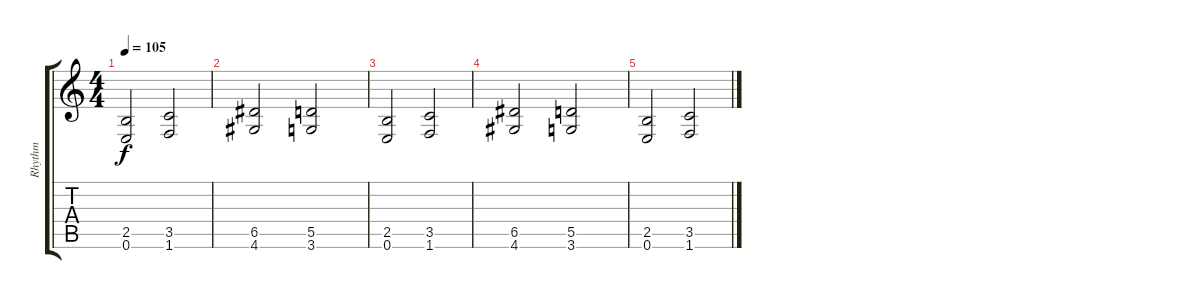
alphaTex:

\track ("Rhythm" "Rhythm") {instrument distortionguitar}
\staff {score tabs}
\tuning (E4 B3 G3 D3 A2 E2) {hide}
\ts (4 4)
\tempo 105
\clef g2
\ks c
(2.5 0.6).2{dy f} (3.5 1.6).2 |
(6.5 4.6).2 (5.5 3.6).2 |
(2.5 0.6).2 (3.5 1.6).2 |
(6.5 4.6).2 (5.5 3.6).2 |
(2.5 0.6).2 (3.5 1.6).2
